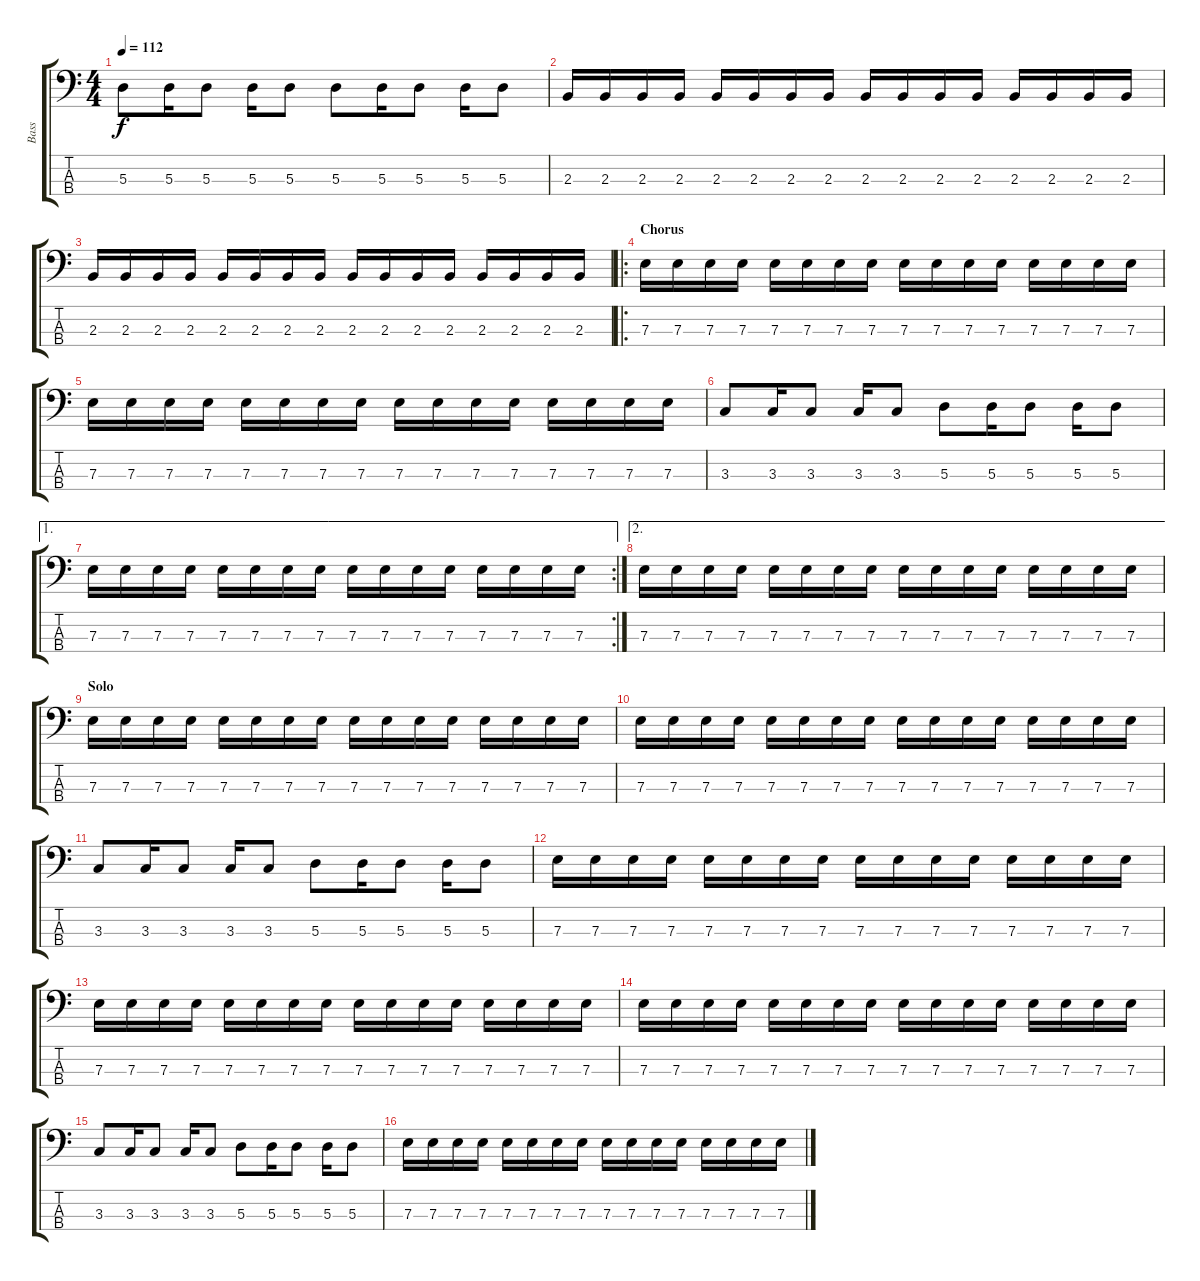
\track ("Bass" "Bass") {instrument electricbassfinger}
\staff {score tabs}
\tuning (G2 D2 A1 E1) {hide}
\ts (4 4)
\tempo 112
\clef f4
\ks c
5.3.8{dy f} 5.3.16 5.3.8 5.3.16 5.3.8 5.3.8 5.3.16 5.3.8 5.3.16 5.3.8 |
2.3.16 2.3.16 2.3.16 2.3.16 2.3.16 2.3.16 2.3.16 2.3.16 2.3.16 2.3.16 2.3.16 2.3.16 2.3.16 2.3.16 2.3.16 2.3.16 |
2.3.16 2.3.16 2.3.16 2.3.16 2.3.16 2.3.16 2.3.16 2.3.16 2.3.16 2.3.16 2.3.16 2.3.16 2.3.16 2.3.16 2.3.16 2.3.16 |
\ro
\section ("" "Chorus")
7.3.16 7.3.16 7.3.16 7.3.16 7.3.16 7.3.16 7.3.16 7.3.16 7.3.16 7.3.16 7.3.16 7.3.16 7.3.16 7.3.16 7.3.16 7.3.16 |
7.3.16 7.3.16 7.3.16 7.3.16 7.3.16 7.3.16 7.3.16 7.3.16 7.3.16 7.3.16 7.3.16 7.3.16 7.3.16 7.3.16 7.3.16 7.3.16 |
3.3.8 3.3.16 3.3.8 3.3.16 3.3.8 5.3.8 5.3.16 5.3.8 5.3.16 5.3.8 |
\ae 1
\rc 2
7.3.16 7.3.16 7.3.16 7.3.16 7.3.16 7.3.16 7.3.16 7.3.16 7.3.16 7.3.16 7.3.16 7.3.16 7.3.16 7.3.16 7.3.16 7.3.16 |
\ae 2
7.3.16 7.3.16 7.3.16 7.3.16 7.3.16 7.3.16 7.3.16 7.3.16 7.3.16 7.3.16 7.3.16 7.3.16 7.3.16 7.3.16 7.3.16 7.3.16 |
\section ("" "Solo")
7.3.16 7.3.16 7.3.16 7.3.16 7.3.16 7.3.16 7.3.16 7.3.16 7.3.16 7.3.16 7.3.16 7.3.16 7.3.16 7.3.16 7.3.16 7.3.16 |
7.3.16 7.3.16 7.3.16 7.3.16 7.3.16 7.3.16 7.3.16 7.3.16 7.3.16 7.3.16 7.3.16 7.3.16 7.3.16 7.3.16 7.3.16 7.3.16 |
3.3.8 3.3.16 3.3.8 3.3.16 3.3.8 5.3.8 5.3.16 5.3.8 5.3.16 5.3.8 |
7.3.16 7.3.16 7.3.16 7.3.16 7.3.16 7.3.16 7.3.16 7.3.16 7.3.16 7.3.16 7.3.16 7.3.16 7.3.16 7.3.16 7.3.16 7.3.16 |
7.3.16 7.3.16 7.3.16 7.3.16 7.3.16 7.3.16 7.3.16 7.3.16 7.3.16 7.3.16 7.3.16 7.3.16 7.3.16 7.3.16 7.3.16 7.3.16 |
7.3.16 7.3.16 7.3.16 7.3.16 7.3.16 7.3.16 7.3.16 7.3.16 7.3.16 7.3.16 7.3.16 7.3.16 7.3.16 7.3.16 7.3.16 7.3.16 |
3.3.8 3.3.16 3.3.8 3.3.16 3.3.8 5.3.8 5.3.16 5.3.8 5.3.16 5.3.8 |
7.3.16 7.3.16 7.3.16 7.3.16 7.3.16 7.3.16 7.3.16 7.3.16 7.3.16 7.3.16 7.3.16 7.3.16 7.3.16 7.3.16 7.3.16 7.3.16
